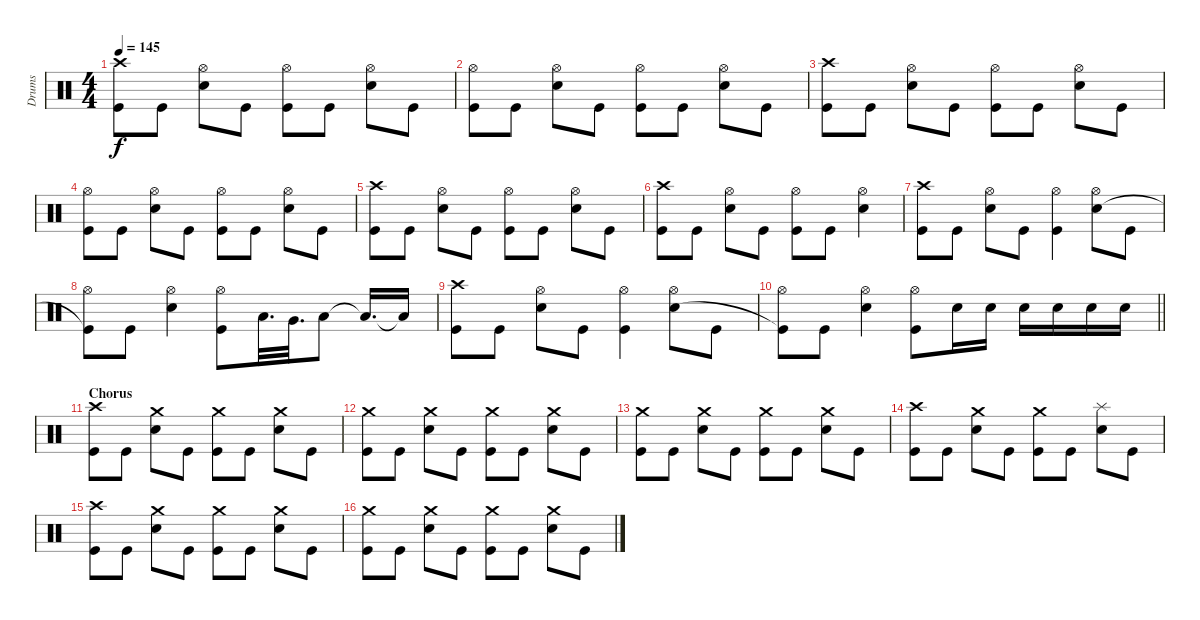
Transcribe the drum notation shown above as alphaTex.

\track ("Drums" "Drums") {instrument percussion}
\staff {score}
\articulation defaults
\ts (4 4)
\tempo 145
\clef neutral
\ks c
("Crash high (hit)" "Kick (hit)").8{dy f} "Kick (hit)".8 ("Hi-Hat (open)" "Electric Snare (hit)").8 "Kick (hit)".8 ("Hi-Hat (open)" "Kick (hit)").8 "Kick (hit)".8 ("Hi-Hat (open)" "Electric Snare (hit)").8 "Kick (hit)".8 |
("Hi-Hat (open)" "Kick (hit)").8 "Kick (hit)".8 ("Hi-Hat (open)" "Electric Snare (hit)").8 "Kick (hit)".8 ("Hi-Hat (open)" "Kick (hit)").8 "Kick (hit)".8 ("Hi-Hat (open)" "Electric Snare (hit)").8 "Kick (hit)".8 |
("Crash high (hit)" "Kick (hit)").8 "Kick (hit)".8 ("Hi-Hat (open)" "Electric Snare (hit)").8 "Kick (hit)".8 ("Hi-Hat (open)" "Kick (hit)").8 "Kick (hit)".8 ("Hi-Hat (open)" "Electric Snare (hit)").8 "Kick (hit)".8 |
("Hi-Hat (open)" "Kick (hit)").8 "Kick (hit)".8 ("Hi-Hat (open)" "Electric Snare (hit)").8 "Kick (hit)".8 ("Hi-Hat (open)" "Kick (hit)").8 "Kick (hit)".8 ("Hi-Hat (open)" "Electric Snare (hit)").8 "Kick (hit)".8 |
("Crash high (hit)" "Kick (hit)").8 "Kick (hit)".8 ("Hi-Hat (open)" "Electric Snare (hit)").8 "Kick (hit)".8 ("Hi-Hat (open)" "Kick (hit)").8 "Kick (hit)".8 ("Hi-Hat (open)" "Electric Snare (hit)").8 "Kick (hit)".8 |
("Crash high (hit)" "Kick (hit)").8 "Kick (hit)".8 ("Hi-Hat (open)" "Electric Snare (hit)").8 "Kick (hit)".8 ("Hi-Hat (open)" "Kick (hit)").8 "Kick (hit)".8 ("Hi-Hat (open)" "Electric Snare (hit)").4 |
("Crash high (hit)" "Kick (hit)").8 "Kick (hit)".8 ("Hi-Hat (open)" "Electric Snare (hit)").8 "Kick (hit)".8 ("Hi-Hat (open)" "Kick (hit)").4 ("Hi-Hat (open)" "Electric Snare (hit)").8 "Kick (hit)".8 |
("Hi-Hat (open)" "Kick (hit)"{t}).8 "Kick (hit)".8 ("Hi-Hat (open)" "Electric Snare (hit)").4 ("Hi-Hat (open)" "Kick (hit)").8 "Low Tom (hit)".32{d} "Very Low Tom (hit)".32{d} "Low Floor Tom (hit)".8 "Low Floor Tom (hit)"{t}.16{d} "Low Floor Tom (hit)"{t}.16 |
("Crash high (hit)" "Kick (hit)").8 "Kick (hit)".8 ("Hi-Hat (open)" "Electric Snare (hit)").8 "Kick (hit)".8 ("Hi-Hat (open)" "Kick (hit)").4 ("Hi-Hat (open)" "Electric Snare (hit)").8 "Kick (hit)".8 |
\barLineRight lightlight
("Hi-Hat (open)" "Kick (hit)"{t}).8 "Kick (hit)".8 ("Hi-Hat (open)" "Electric Snare (hit)").4 ("Hi-Hat (open)" "Kick (hit)").8 "Electric Snare (hit)".16 "Electric Snare (hit)".16 "Electric Snare (hit)".16 "Electric Snare (hit)".16 "Electric Snare (hit)".16 "Electric Snare (hit)".16 |
\section ("" "Chorus")
("Crash high (hit)" "Kick (hit)").8 "Kick (hit)".8 ("Crash medium (hit)" "Electric Snare (hit)").8 "Kick (hit)".8 ("Crash medium (hit)" "Kick (hit)").8 "Kick (hit)".8 ("Crash medium (hit)" "Electric Snare (hit)").8 "Kick (hit)".8 |
("Crash medium (hit)" "Kick (hit)").8 "Kick (hit)".8 ("Crash medium (hit)" "Electric Snare (hit)").8 "Kick (hit)".8 ("Crash medium (hit)" "Kick (hit)").8 "Kick (hit)".8 ("Crash medium (hit)" "Electric Snare (hit)").8 "Kick (hit)".8 |
("Crash medium (hit)" "Kick (hit)").8 "Kick (hit)".8 ("Crash medium (hit)" "Electric Snare (hit)").8 "Kick (hit)".8 ("Crash medium (hit)" "Kick (hit)").8 "Kick (hit)".8 ("Crash medium (hit)" "Electric Snare (hit)").8 "Kick (hit)".8 |
("Crash high (hit)" "Kick (hit)").8 "Kick (hit)".8 ("Crash medium (hit)" "Electric Snare (hit)").8 "Kick (hit)".8 ("Crash medium (hit)" "Kick (hit)").8 "Kick (hit)".8 ("Splash (hit)" "Electric Snare (hit)").8 "Kick (hit)".8 |
("Crash high (hit)" "Kick (hit)").8 "Kick (hit)".8 ("Crash medium (hit)" "Electric Snare (hit)").8 "Kick (hit)".8 ("Crash medium (hit)" "Kick (hit)").8 "Kick (hit)".8 ("Crash medium (hit)" "Electric Snare (hit)").8 "Kick (hit)".8 |
("Crash medium (hit)" "Kick (hit)").8 "Kick (hit)".8 ("Crash medium (hit)" "Electric Snare (hit)").8 "Kick (hit)".8 ("Crash medium (hit)" "Kick (hit)").8 "Kick (hit)".8 ("Crash medium (hit)" "Electric Snare (hit)").8 "Kick (hit)".8
